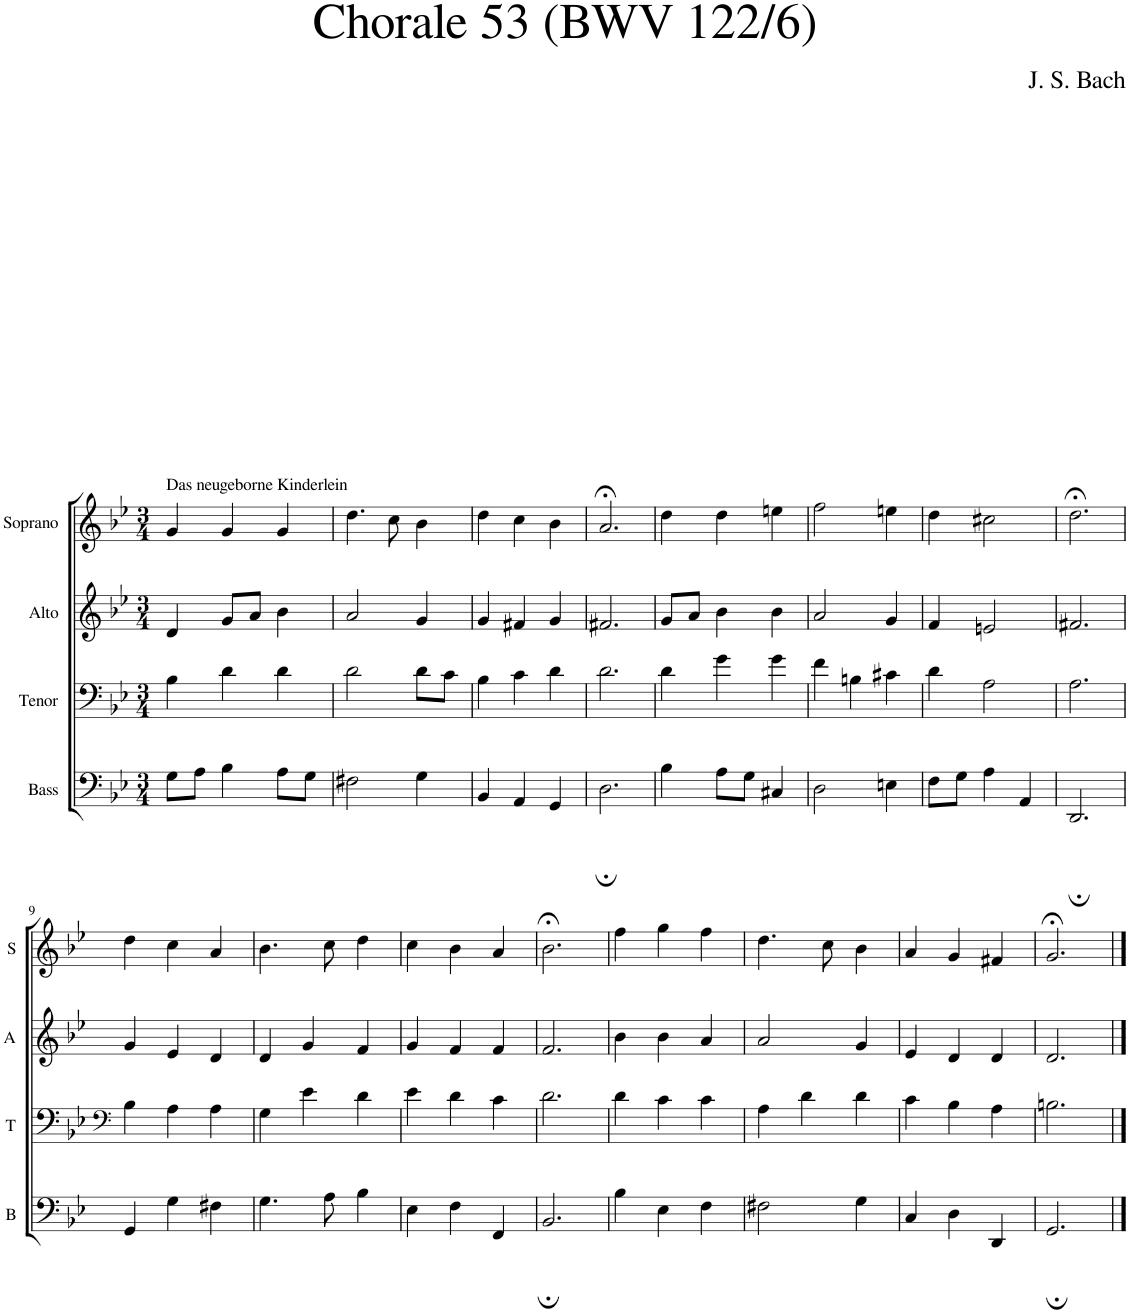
**kern	**kern	**kern	**kern
*part4	*part3	*part2	*part1
*staff4	*staff3	*staff2	*staff1
*I"Bass	*I"Tenor	*I"Alto	*I"Soprano
*I'B	*I'T	*I'A	*I'S
*clefF4	*clefF4	*clefG2	*clefG2
*k[b-e-]	*k[b-e-]	*k[b-e-]	*k[b-e-]
*M3/4	*M3/4	*M3/4	*M3/4
=1	=1	=1	=1
!	!	!	!LO:TX:a:t=Das neugeborne Kinderlein
8G\L	4B-\	4d/	4g/
8A\J	.	.	.
4B-\	4d\	8g/L	4g/
.	.	8a/J	.
8A\L	4d\	4b-\	4g/
8G\J	.	.	.
=2	=2	=2	=2
2F#X\	2d\	2a/	4.dd\
.	.	.	8cc\
4G\	8d\L	4g/	4b-\
.	8c\J	.	.
=3	=3	=3	=3
4BB-/	4B-\	4g/	4dd\
4AA/	4c\	4f#X/	4cc\
4GG/	4d\	4g/	4b-\
=4	=4	=4	=4
2.D;\	2.d\	2.f#X/	2.a;</
=5	=5	=5	=5
4B-\	4d\	8g/L	4dd\
.	.	8a/J	.
8A\L	4g\	4b-\	4dd\
8G\J	.	.	.
4C#X/	4g\	4b-\	4een\
=6	=6	=6	=6
2D\	4f\	2a/	2ff\
.	4Bn\	.	.
4En\	4c#X\	4g/	4een\
=7	=7	=7	=7
8F\L	4d\	4f/	4dd\
8G\J	.	.	.
4A\	2A\	2en/	2cc#X\
4AA/	.	.	.
=8	=8	=8	=8
2.DD;/	2.A\	2.f#X/	2.dd;<\
!!LO:LB:g=z
=9	=9	=9	=9
*	*clefF4	*	*
4GG/	4B-\	4g/	4dd\
4G\	4A\	4e-/	4cc\
4F#X\	4A\	4d/	4a/
=10	=10	=10	=10
4.G\	4G\	4d/	4.b-\
.	4e-\	4g/	.
8A\	.	.	8cc\
4B-\	4d\	4f/	4dd\
=11	=11	=11	=11
4E-\	4e-\	4g/	4cc\
4F\	4d\	4f/	4b-\
4FF/	4c\	4f/	4a/
=12	=12	=12	=12
2.BB-;/	2.d\	2.f/	2.b-;<\
=13	=13	=13	=13
4B-\	4d\	4b-\	4ff\
4E-\	4c\	4b-\	4gg\
4F\	4c\	4a/	4ff\
=14	=14	=14	=14
2F#X\	4A\	2a/	4.dd\
.	4d\	.	.
.	.	.	8cc\
4G\	4d\	4g/	4b-\
=15	=15	=15	=15
4C/	4c\	4e-/	4a/
4D\	4B-\	4d/	4g/
4DD/	4A\	4d/	4f#X/
=16	=16	=16	=16
2.GG;/	2.Bn\	2.d/	2.g;</
==	==	==	==
*-	*-	*-	*-
